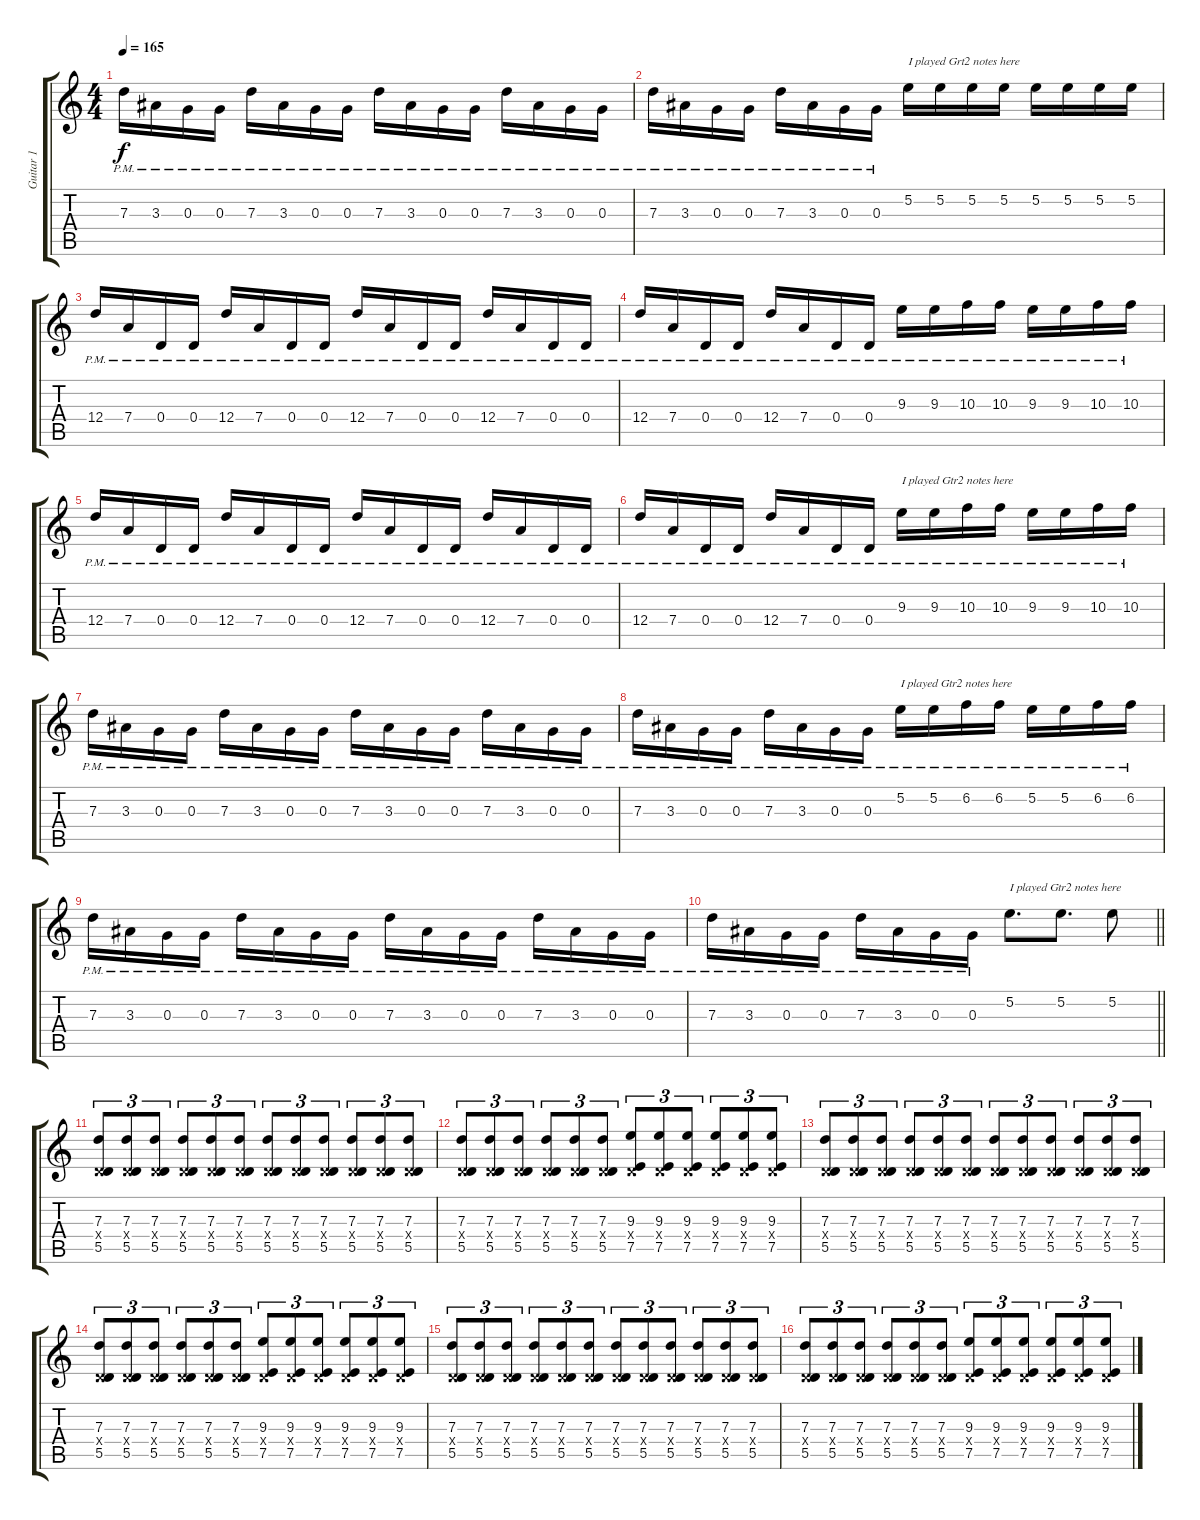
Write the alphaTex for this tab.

\track ("Guitar 1" "Guitar 1") {instrument distortionguitar}
\staff {score tabs}
\tuning (E4 B3 G3 D3 A2 D2) {hide}
\ts (4 4)
\tempo 165
\clef g2
\ks c
7.3{pm}.16{dy f} 3.3{pm}.16 0.3{pm}.16 0.3{pm}.16 7.3{pm}.16 3.3{pm}.16 0.3{pm}.16 0.3{pm}.16 7.3{pm}.16 3.3{pm}.16 0.3{pm}.16 0.3{pm}.16 7.3{pm}.16 3.3{pm}.16 0.3{pm}.16 0.3{pm}.16 |
7.3{pm}.16 3.3{pm}.16 0.3{pm}.16 0.3{pm}.16 7.3{pm}.16 3.3{pm}.16 0.3{pm}.16 0.3{pm}.16 5.2.16{txt "I played Grt2 notes here"} 5.2.16 5.2.16 5.2.16 5.2.16 5.2.16 5.2.16 5.2.16 |
12.4{pm}.16 7.4{pm}.16 0.4{pm}.16 0.4{pm}.16 12.4{pm}.16 7.4{pm}.16 0.4{pm}.16 0.4{pm}.16 12.4{pm}.16 7.4{pm}.16 0.4{pm}.16 0.4{pm}.16 12.4{pm}.16 7.4{pm}.16 0.4{pm}.16 0.4{pm}.16 |
12.4{pm}.16 7.4{pm}.16 0.4{pm}.16 0.4{pm}.16 12.4{pm}.16 7.4{pm}.16 0.4{pm}.16 0.4{pm}.16 9.3{pm}.16 9.3{pm}.16 10.3{pm}.16 10.3{pm}.16 9.3{pm}.16 9.3{pm}.16 10.3{pm}.16 10.3{pm}.16 |
12.4{pm}.16 7.4{pm}.16 0.4{pm}.16 0.4{pm}.16 12.4{pm}.16 7.4{pm}.16 0.4{pm}.16 0.4{pm}.16 12.4{pm}.16 7.4{pm}.16 0.4{pm}.16 0.4{pm}.16 12.4{pm}.16 7.4{pm}.16 0.4{pm}.16 0.4{pm}.16 |
12.4{pm}.16 7.4{pm}.16 0.4{pm}.16 0.4{pm}.16 12.4{pm}.16 7.4{pm}.16 0.4{pm}.16 0.4{pm}.16 9.3{pm}.16{txt "I played Gtr2 notes here"} 9.3{pm}.16 10.3{pm}.16 10.3{pm}.16 9.3{pm}.16 9.3{pm}.16 10.3{pm}.16 10.3{pm}.16 |
7.3{pm}.16 3.3{pm}.16 0.3{pm}.16 0.3{pm}.16 7.3{pm}.16 3.3{pm}.16 0.3{pm}.16 0.3{pm}.16 7.3{pm}.16 3.3{pm}.16 0.3{pm}.16 0.3{pm}.16 7.3{pm}.16 3.3{pm}.16 0.3{pm}.16 0.3{pm}.16 |
7.3{pm}.16 3.3{pm}.16 0.3{pm}.16 0.3{pm}.16 7.3{pm}.16 3.3{pm}.16 0.3{pm}.16 0.3{pm}.16 5.2{pm}.16{txt "I played Gtr2 notes here"} 5.2{pm}.16 6.2{pm}.16 6.2{pm}.16 5.2{pm}.16 5.2{pm}.16 6.2{pm}.16 6.2{pm}.16 |
7.3{pm}.16 3.3{pm}.16 0.3{pm}.16 0.3{pm}.16 7.3{pm}.16 3.3{pm}.16 0.3{pm}.16 0.3{pm}.16 7.3{pm}.16 3.3{pm}.16 0.3{pm}.16 0.3{pm}.16 7.3{pm}.16 3.3{pm}.16 0.3{pm}.16 0.3{pm}.16 |
\barLineRight lightlight
7.3{pm}.16 3.3{pm}.16 0.3{pm}.16 0.3{pm}.16 7.3{pm}.16 3.3{pm}.16 0.3{pm}.16 0.3{pm}.16 5.2.8{d txt "I played Gtr2 notes here"} 5.2.8{d} 5.2.8 |
(7.3 0.4{x} 5.5).8{tu (3 2) volume 12 balance 8} (7.3 0.4{x} 5.5).8{tu (3 2)} (7.3 0.4{x} 5.5).8{tu (3 2)} (7.3 0.4{x} 5.5).8{tu (3 2)} (7.3 0.4{x} 5.5).8{tu (3 2)} (7.3 0.4{x} 5.5).8{tu (3 2)} (7.3 0.4{x} 5.5).8{tu (3 2)} (7.3 0.4{x} 5.5).8{tu (3 2)} (7.3 0.4{x} 5.5).8{tu (3 2)} (7.3 0.4{x} 5.5).8{tu (3 2)} (7.3 0.4{x} 5.5).8{tu (3 2)} (7.3 0.4{x} 5.5).8{tu (3 2)} |
(7.3 0.4{x} 5.5).8{tu (3 2)} (7.3 0.4{x} 5.5).8{tu (3 2)} (7.3 0.4{x} 5.5).8{tu (3 2)} (7.3 0.4{x} 5.5).8{tu (3 2)} (7.3 0.4{x} 5.5).8{tu (3 2)} (7.3 0.4{x} 5.5).8{tu (3 2)} (9.3 0.4{x} 7.5).8{tu (3 2)} (9.3 0.4{x} 7.5).8{tu (3 2)} (9.3 0.4{x} 7.5).8{tu (3 2)} (9.3 0.4{x} 7.5).8{tu (3 2)} (9.3 0.4{x} 7.5).8{tu (3 2)} (9.3 0.4{x} 7.5).8{tu (3 2)} |
(7.3 0.4{x} 5.5).8{tu (3 2)} (7.3 0.4{x} 5.5).8{tu (3 2)} (7.3 0.4{x} 5.5).8{tu (3 2)} (7.3 0.4{x} 5.5).8{tu (3 2)} (7.3 0.4{x} 5.5).8{tu (3 2)} (7.3 0.4{x} 5.5).8{tu (3 2)} (7.3 0.4{x} 5.5).8{tu (3 2)} (7.3 0.4{x} 5.5).8{tu (3 2)} (7.3 0.4{x} 5.5).8{tu (3 2)} (7.3 0.4{x} 5.5).8{tu (3 2)} (7.3 0.4{x} 5.5).8{tu (3 2)} (7.3 0.4{x} 5.5).8{tu (3 2)} |
(7.3 0.4{x} 5.5).8{tu (3 2)} (7.3 0.4{x} 5.5).8{tu (3 2)} (7.3 0.4{x} 5.5).8{tu (3 2)} (7.3 0.4{x} 5.5).8{tu (3 2)} (7.3 0.4{x} 5.5).8{tu (3 2)} (7.3 0.4{x} 5.5).8{tu (3 2)} (9.3 0.4{x} 7.5).8{tu (3 2)} (9.3 0.4{x} 7.5).8{tu (3 2)} (9.3 0.4{x} 7.5).8{tu (3 2)} (9.3 0.4{x} 7.5).8{tu (3 2)} (9.3 0.4{x} 7.5).8{tu (3 2)} (9.3 0.4{x} 7.5).8{tu (3 2)} |
(7.3 0.4{x} 5.5).8{tu (3 2)} (7.3 0.4{x} 5.5).8{tu (3 2)} (7.3 0.4{x} 5.5).8{tu (3 2)} (7.3 0.4{x} 5.5).8{tu (3 2)} (7.3 0.4{x} 5.5).8{tu (3 2)} (7.3 0.4{x} 5.5).8{tu (3 2)} (7.3 0.4{x} 5.5).8{tu (3 2)} (7.3 0.4{x} 5.5).8{tu (3 2)} (7.3 0.4{x} 5.5).8{tu (3 2)} (7.3 0.4{x} 5.5).8{tu (3 2)} (7.3 0.4{x} 5.5).8{tu (3 2)} (7.3 0.4{x} 5.5).8{tu (3 2)} |
(7.3 0.4{x} 5.5).8{tu (3 2)} (7.3 0.4{x} 5.5).8{tu (3 2)} (7.3 0.4{x} 5.5).8{tu (3 2)} (7.3 0.4{x} 5.5).8{tu (3 2)} (7.3 0.4{x} 5.5).8{tu (3 2)} (7.3 0.4{x} 5.5).8{tu (3 2)} (9.3 0.4{x} 7.5).8{tu (3 2)} (9.3 0.4{x} 7.5).8{tu (3 2)} (9.3 0.4{x} 7.5).8{tu (3 2)} (9.3 0.4{x} 7.5).8{tu (3 2)} (9.3 0.4{x} 7.5).8{tu (3 2)} (9.3 0.4{x} 7.5).8{tu (3 2)}
